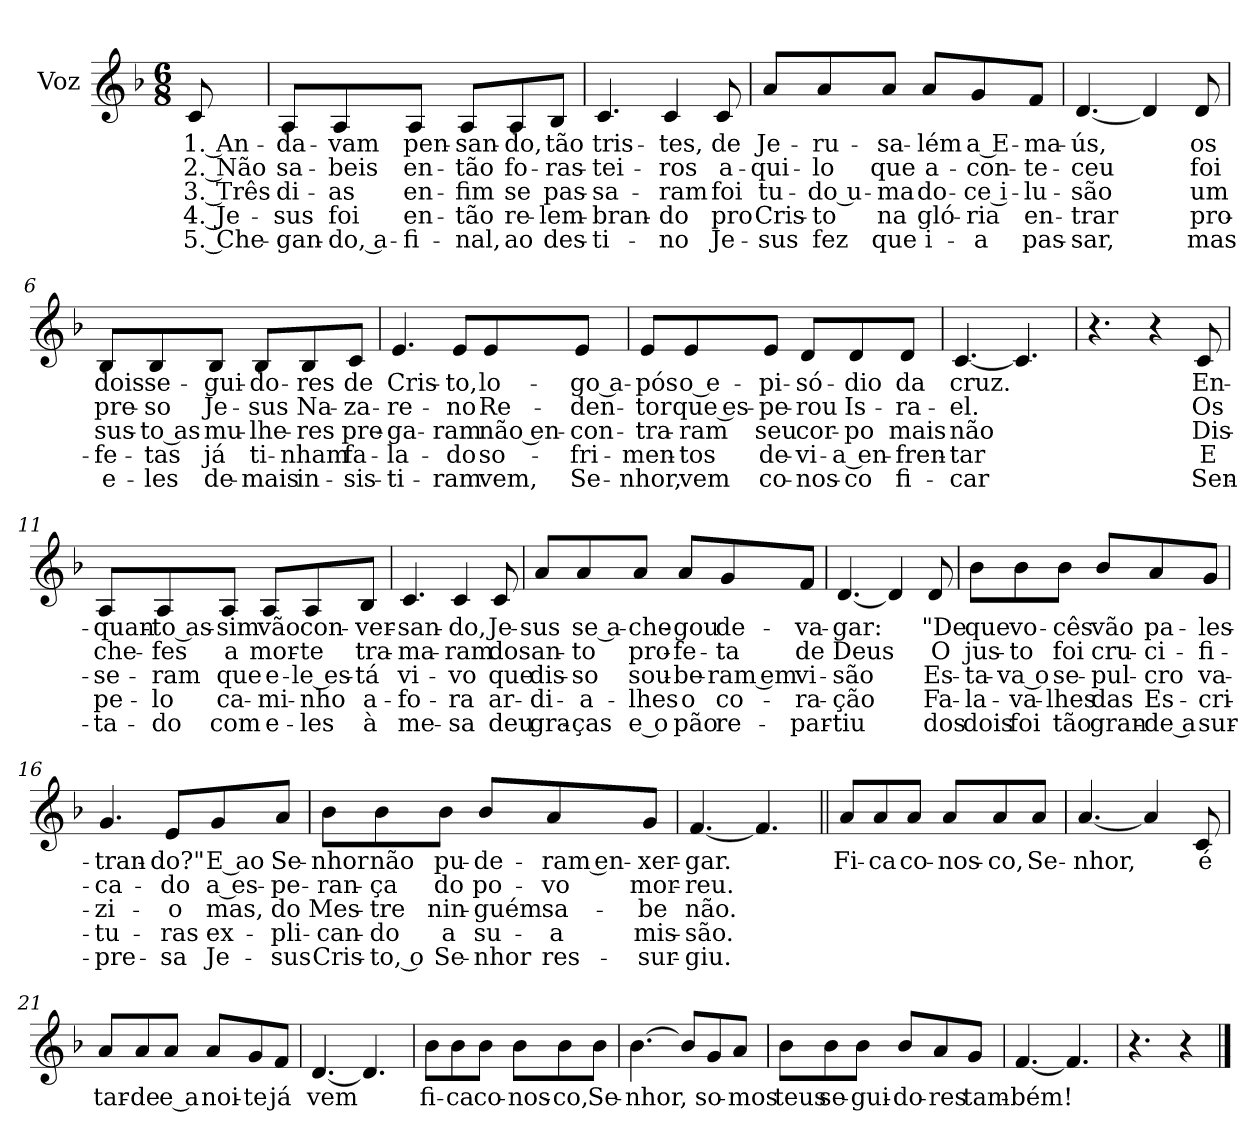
**kern	**text	**text	**text	**text	**text
*part1	*part1	*part1	*part1	*part1	*part1
*staff1	*staff1	*staff1	*staff1	*staff1	*staff1
*I"Voz	*	*	*	*	*
*I'Vo.	*	*	*	*	*
*clefG2	*	*	*	*	*
*k[b-]	*	*	*	*	*
*M6/8	*	*	*	*	*
*MM80	*	*	*	*	*
=1	=1	=1	=1	=1	=1
!	!LO:LY:b	!LO:LY:b	!LO:LY:b	!LO:LY:b	!LO:LY:b
8c/	1. An-	2. Não	3. Três	4. Je-	5. Che-
=2	=2	=2	=2	=2	=2
!	!LO:LY:b	!LO:LY:b	!LO:LY:b	!LO:LY:b	!LO:LY:b
8A/L	-da-	sa-	di-	-sus	-gan-
!	!LO:LY:b	!LO:LY:b	!LO:LY:b	!LO:LY:b	!LO:LY:b
8A/	-vam	-beis	-as	foi	-do, a-
!	!LO:LY:b	!LO:LY:b	!LO:LY:b	!LO:LY:b	!LO:LY:b
8A/J	pen-	en-	en-	en-	-fi-
!	!LO:LY:b	!LO:LY:b	!LO:LY:b	!LO:LY:b	!LO:LY:b
8A/L	-san-	-tão	-fim	-tão	-nal,
!	!LO:LY:b	!LO:LY:b	!LO:LY:b	!LO:LY:b	!LO:LY:b
8A/	-do,	fo-	se	re-	ao
!	!LO:LY:b	!LO:LY:b	!LO:LY:b	!LO:LY:b	!LO:LY:b
8B-/J	tão	-ras-	pas-	-lem-	des-
=3	=3	=3	=3	=3	=3
!	!LO:LY:b	!LO:LY:b	!LO:LY:b	!LO:LY:b	!LO:LY:b
4.c/	tris-	-tei-	-sa-	-bran-	-ti-
!	!LO:LY:b	!LO:LY:b	!LO:LY:b	!LO:LY:b	!LO:LY:b
4c/	-tes,	-ros	-ram	-do	-no
!	!LO:LY:b	!LO:LY:b	!LO:LY:b	!LO:LY:b	!LO:LY:b
8c/	de	a-	foi	pro	Je-
=4	=4	=4	=4	=4	=4
!	!LO:LY:b	!LO:LY:b	!LO:LY:b	!LO:LY:b	!LO:LY:b
8a/L	Je-	-qui-	tu-	Cris-	-sus
!	!LO:LY:b	!LO:LY:b	!LO:LY:b	!LO:LY:b	!LO:LY:b
8a/	-ru-	-lo	-do u-	-to	fez
!	!LO:LY:b	!LO:LY:b	!LO:LY:b	!LO:LY:b	!LO:LY:b
8a/J	-sa-	que	-ma	na	que
!	!LO:LY:b	!LO:LY:b	!LO:LY:b	!LO:LY:b	!LO:LY:b
8a/L	-lém	a-	do-	gló-	i-
!	!LO:LY:b	!LO:LY:b	!LO:LY:b	!LO:LY:b	!LO:LY:b
8g/	a E-	-con-	-ce i-	-ria	-a
!	!LO:LY:b	!LO:LY:b	!LO:LY:b	!LO:LY:b	!LO:LY:b
8f/J	-ma-	-te-	-lu-	en-	pas-
=5	=5	=5	=5	=5	=5
!	!LO:LY:b	!LO:LY:b	!LO:LY:b	!LO:LY:b	!LO:LY:b
[4.d/	-ús,	-ceu	-são	-trar	-sar,
4d/]	.	.	.	.	.
!	!LO:LY:b	!LO:LY:b	!LO:LY:b	!LO:LY:b	!LO:LY:b
8d/	os	foi	um	pro-	mas
!!LO:LB:g=z
=6	=6	=6	=6	=6	=6
!	!LO:LY:b	!LO:LY:b	!LO:LY:b	!LO:LY:b	!LO:LY:b
8B-/L	dois	pre-	sus-	-fe-	e-
!	!LO:LY:b	!LO:LY:b	!LO:LY:b	!LO:LY:b	!LO:LY:b
8B-/	se-	-so	-to as	-tas	-les
!	!LO:LY:b	!LO:LY:b	!LO:LY:b	!LO:LY:b	!LO:LY:b
8B-/J	-gui-	Je-	mu-	já	de-
!	!LO:LY:b	!LO:LY:b	!LO:LY:b	!LO:LY:b	!LO:LY:b
8B-/L	-do-	-sus	-lhe-	ti-	-mais
!	!LO:LY:b	!LO:LY:b	!LO:LY:b	!LO:LY:b	!LO:LY:b
8B-/	-res	Na-	-res	-nham	in-
!	!LO:LY:b	!LO:LY:b	!LO:LY:b	!LO:LY:b	!LO:LY:b
8c/J	de	-za-	pre-	fa-	-sis-
=7	=7	=7	=7	=7	=7
!	!LO:LY:b	!LO:LY:b	!LO:LY:b	!LO:LY:b	!LO:LY:b
4.e/	Cris-	-re-	-ga-	-la-	-ti-
!	!LO:LY:b	!LO:LY:b	!LO:LY:b	!LO:LY:b	!LO:LY:b
8e/L	-to,	-no	-ram	-do	-ram
!	!LO:LY:b	!LO:LY:b	!LO:LY:b	!LO:LY:b	!LO:LY:b
8e/	lo-	Re-	não en-	so-	vem,
!	!LO:LY:b	!LO:LY:b	!LO:LY:b	!LO:LY:b	!LO:LY:b
8e/J	-go a-	-den-	-con-	-fri-	Se-
=8	=8	=8	=8	=8	=8
!	!LO:LY:b	!LO:LY:b	!LO:LY:b	!LO:LY:b	!LO:LY:b
8e/L	-pós	-tor	-tra-	-men-	-nhor,
!	!LO:LY:b	!LO:LY:b	!LO:LY:b	!LO:LY:b	!LO:LY:b
8e/	o e-	que es-	-ram	-tos	vem
!	!LO:LY:b	!LO:LY:b	!LO:LY:b	!LO:LY:b	!LO:LY:b
8e/J	-pi-	-pe-	seu	de-	co-
!	!LO:LY:b	!LO:LY:b	!LO:LY:b	!LO:LY:b	!LO:LY:b
8d/L	-só-	-rou	cor-	-vi-	-nos-
!	!LO:LY:b	!LO:LY:b	!LO:LY:b	!LO:LY:b	!LO:LY:b
8d/	-dio	Is-	-po	-a en-	-co
!	!LO:LY:b	!LO:LY:b	!LO:LY:b	!LO:LY:b	!LO:LY:b
8d/J	da	-ra-	mais	-fren-	fi-
=9	=9	=9	=9	=9	=9
!	!LO:LY:b	!LO:LY:b	!LO:LY:b	!LO:LY:b	!LO:LY:b
[4.c/	cruz.	-el.	não	-tar	-car
4.c/]	.	.	.	.	.
!!LO:LB:g=z
=10	=10	=10	=10	=10	=10
4.r	.	.	.	.	.
4r	.	.	.	.	.
!	!LO:LY:b	!LO:LY:b	!LO:LY:b	!LO:LY:b	!LO:LY:b
8c/	En-	Os	Dis-	E	Sen-
=11	=11	=11	=11	=11	=11
!	!LO:LY:b	!LO:LY:b	!LO:LY:b	!LO:LY:b	!LO:LY:b
8A/L	-quan-	che-	-se-	pe-	-ta-
!	!LO:LY:b	!LO:LY:b	!LO:LY:b	!LO:LY:b	!LO:LY:b
8A/	-to as-	-fes	-ram	-lo	-do
!	!LO:LY:b	!LO:LY:b	!LO:LY:b	!LO:LY:b	!LO:LY:b
8A/J	-sim	a	que	ca-	com
!	!LO:LY:b	!LO:LY:b	!LO:LY:b	!LO:LY:b	!LO:LY:b
8A/L	vão	mor-	e-	-mi-	e-
!	!LO:LY:b	!LO:LY:b	!LO:LY:b	!LO:LY:b	!LO:LY:b
8A/	con-	-te	-le es-	-nho	-les
!	!LO:LY:b	!LO:LY:b	!LO:LY:b	!LO:LY:b	!LO:LY:b
8B-/J	-ver-	tra-	-tá	a-	à
=12	=12	=12	=12	=12	=12
!	!LO:LY:b	!LO:LY:b	!LO:LY:b	!LO:LY:b	!LO:LY:b
4.c/	-san-	-ma-	vi-	-fo-	me-
!	!LO:LY:b	!LO:LY:b	!LO:LY:b	!LO:LY:b	!LO:LY:b
4c/	-do,	-ram	-vo	-ra	-sa
!	!LO:LY:b	!LO:LY:b	!LO:LY:b	!LO:LY:b	!LO:LY:b
8c/	Je-	do	que	ar-	deu
=13	=13	=13	=13	=13	=13
!	!LO:LY:b	!LO:LY:b	!LO:LY:b	!LO:LY:b	!LO:LY:b
8a/L	-sus	san-	dis-	-di-	gra-
!	!LO:LY:b	!LO:LY:b	!LO:LY:b	!LO:LY:b	!LO:LY:b
8a/	se a-	-to	-so	-a-	-ças
!	!LO:LY:b	!LO:LY:b	!LO:LY:b	!LO:LY:b	!LO:LY:b
8a/J	-che-	pro-	sou-	-lhes	e o
!	!LO:LY:b	!LO:LY:b	!LO:LY:b	!LO:LY:b	!LO:LY:b
8a/L	-gou	-fe-	-be-	o	pão
!	!LO:LY:b	!LO:LY:b	!LO:LY:b	!LO:LY:b	!LO:LY:b
8g/	de-	-ta	-ram em	co-	re-
!	!LO:LY:b	!LO:LY:b	!LO:LY:b	!LO:LY:b	!LO:LY:b
8f/J	-va-	de	vi-	-ra-	-par-
=14	=14	=14	=14	=14	=14
!	!LO:LY:b	!LO:LY:b	!LO:LY:b	!LO:LY:b	!LO:LY:b
[4.d/	-gar:	Deus	-são	-ção	-tiu
4d/]	.	.	.	.	.
!	!LO:LY:b	!LO:LY:b	!LO:LY:b	!LO:LY:b	!LO:LY:b
8d/	"De	O	Es-	Fa-	dos
!!LO:LB:g=z
=15	=15	=15	=15	=15	=15
!	!LO:LY:b	!LO:LY:b	!LO:LY:b	!LO:LY:b	!LO:LY:b
8b-\L	que	jus-	-ta-	-la-	dois
!	!LO:LY:b	!LO:LY:b	!LO:LY:b	!LO:LY:b	!LO:LY:b
8b-\	vo-	-to	-va o	-va-	foi
!	!LO:LY:b	!LO:LY:b	!LO:LY:b	!LO:LY:b	!LO:LY:b
8b-\J	-cês	foi	se-	-lhes	tão
!	!LO:LY:b	!LO:LY:b	!LO:LY:b	!LO:LY:b	!LO:LY:b
8b-/L	vão	cru-	-pul-	das	gran-
!	!LO:LY:b	!LO:LY:b	!LO:LY:b	!LO:LY:b	!LO:LY:b
8a/	pa-	-ci-	-cro	Es-	-de a
!	!LO:LY:b	!LO:LY:b	!LO:LY:b	!LO:LY:b	!LO:LY:b
8g/J	-les-	-fi-	va-	-cri-	sur-
=16	=16	=16	=16	=16	=16
!	!LO:LY:b	!LO:LY:b	!LO:LY:b	!LO:LY:b	!LO:LY:b
4.g/	-tran-	-ca-	-zi-	-tu-	-pre-
!	!LO:LY:b	!LO:LY:b	!LO:LY:b	!LO:LY:b	!LO:LY:b
8e/L	-do?"	-do	-o	-ras	-sa
!	!LO:LY:b	!LO:LY:b	!LO:LY:b	!LO:LY:b	!LO:LY:b
8g/	E ao	a es-	mas,	ex-	Je-
!	!LO:LY:b	!LO:LY:b	!LO:LY:b	!LO:LY:b	!LO:LY:b
8a/J	Se-	-pe-	do	-pli-	-sus
=17	=17	=17	=17	=17	=17
!	!LO:LY:b	!LO:LY:b	!LO:LY:b	!LO:LY:b	!LO:LY:b
8b-\L	-nhor	-ran-	Mes-	-can-	Cris-
!	!LO:LY:b	!LO:LY:b	!LO:LY:b	!LO:LY:b	!LO:LY:b
8b-\	não	-ça	-tre	-do	-to, o
!	!LO:LY:b	!LO:LY:b	!LO:LY:b	!LO:LY:b	!LO:LY:b
8b-\J	pu-	do	nin-	a	Se-
!	!LO:LY:b	!LO:LY:b	!LO:LY:b	!LO:LY:b	!LO:LY:b
8b-/L	-de-	po-	-guém	su-	-nhor
!	!LO:LY:b	!LO:LY:b	!LO:LY:b	!LO:LY:b	!LO:LY:b
8a/	-ram en-	-vo	sa-	-a	res-
!	!LO:LY:b	!LO:LY:b	!LO:LY:b	!LO:LY:b	!LO:LY:b
8g/J	-xer-	mor-	-be	mis-	-sur-
=18	=18	=18	=18	=18	=18
!	!LO:LY:b	!LO:LY:b	!LO:LY:b	!LO:LY:b	!LO:LY:b
[4.f/	-gar.	-reu.	não.	-são.	-giu.
4.f/]	.	.	.	.	.
!!LO:LB:g=z
=19||	=19||	=19||	=19||	=19||	=19||
!	!LO:LY:b	!	!	!	!
8a/L	Fi-	.	.	.	.
!	!LO:LY:b	!	!	!	!
8a/	-ca	.	.	.	.
!	!LO:LY:b	!	!	!	!
8a/J	co-	.	.	.	.
!	!LO:LY:b	!	!	!	!
8a/L	-nos-	.	.	.	.
!	!LO:LY:b	!	!	!	!
8a/	-co,	.	.	.	.
!	!LO:LY:b	!	!	!	!
8a/J	Se-	.	.	.	.
=20	=20	=20	=20	=20	=20
!	!LO:LY:b	!	!	!	!
[4.a/	-nhor,	.	.	.	.
4a/]	.	.	.	.	.
!	!LO:LY:b	!	!	!	!
8c/	é	.	.	.	.
=21	=21	=21	=21	=21	=21
!	!LO:LY:b	!	!	!	!
8a/L	tar-	.	.	.	.
!	!LO:LY:b	!	!	!	!
8a/	-de	.	.	.	.
!	!LO:LY:b	!	!	!	!
8a/J	e a	.	.	.	.
!	!LO:LY:b	!	!	!	!
8a/L	noi-	.	.	.	.
!	!LO:LY:b	!	!	!	!
8g/	-te	.	.	.	.
!	!LO:LY:b	!	!	!	!
8f/J	já	.	.	.	.
=22	=22	=22	=22	=22	=22
!	!LO:LY:b	!	!	!	!
[4.d/	vem	.	.	.	.
4.d/]	.	.	.	.	.
!!LO:LB:g=z
=23	=23	=23	=23	=23	=23
!	!LO:LY:b	!	!	!	!
8b-\L	fi-	.	.	.	.
!	!LO:LY:b	!	!	!	!
8b-\	-ca	.	.	.	.
!	!LO:LY:b	!	!	!	!
8b-\J	co-	.	.	.	.
!	!LO:LY:b	!	!	!	!
8b-\L	-nos-	.	.	.	.
!	!LO:LY:b	!	!	!	!
8b-\	-co,	.	.	.	.
!	!LO:LY:b	!	!	!	!
8b-\J	Se-	.	.	.	.
=24	=24	=24	=24	=24	=24
!	!LO:LY:b	!	!	!	!
[4.b-\	-nhor,	.	.	.	.
8b-/L]	.	.	.	.	.
!	!LO:LY:b	!	!	!	!
8g/	so-	.	.	.	.
!	!LO:LY:b	!	!	!	!
8a/J	-mos	.	.	.	.
=25	=25	=25	=25	=25	=25
!	!LO:LY:b	!	!	!	!
8b-\L	teus	.	.	.	.
!	!LO:LY:b	!	!	!	!
8b-\	se-	.	.	.	.
!	!LO:LY:b	!	!	!	!
8b-\J	-gui-	.	.	.	.
!	!LO:LY:b	!	!	!	!
8b-/L	-do-	.	.	.	.
!	!LO:LY:b	!	!	!	!
8a/	-res	.	.	.	.
!	!LO:LY:b	!	!	!	!
8g/J	tam-	.	.	.	.
=26	=26	=26	=26	=26	=26
!	!LO:LY:b	!	!	!	!
[4.f/	-bém!	.	.	.	.
4.f/]	.	.	.	.	.
=27	=27	=27	=27	=27	=27
4.r	.	.	.	.	.
4r	.	.	.	.	.
==	==	==	==	==	==
*-	*-	*-	*-	*-	*-
